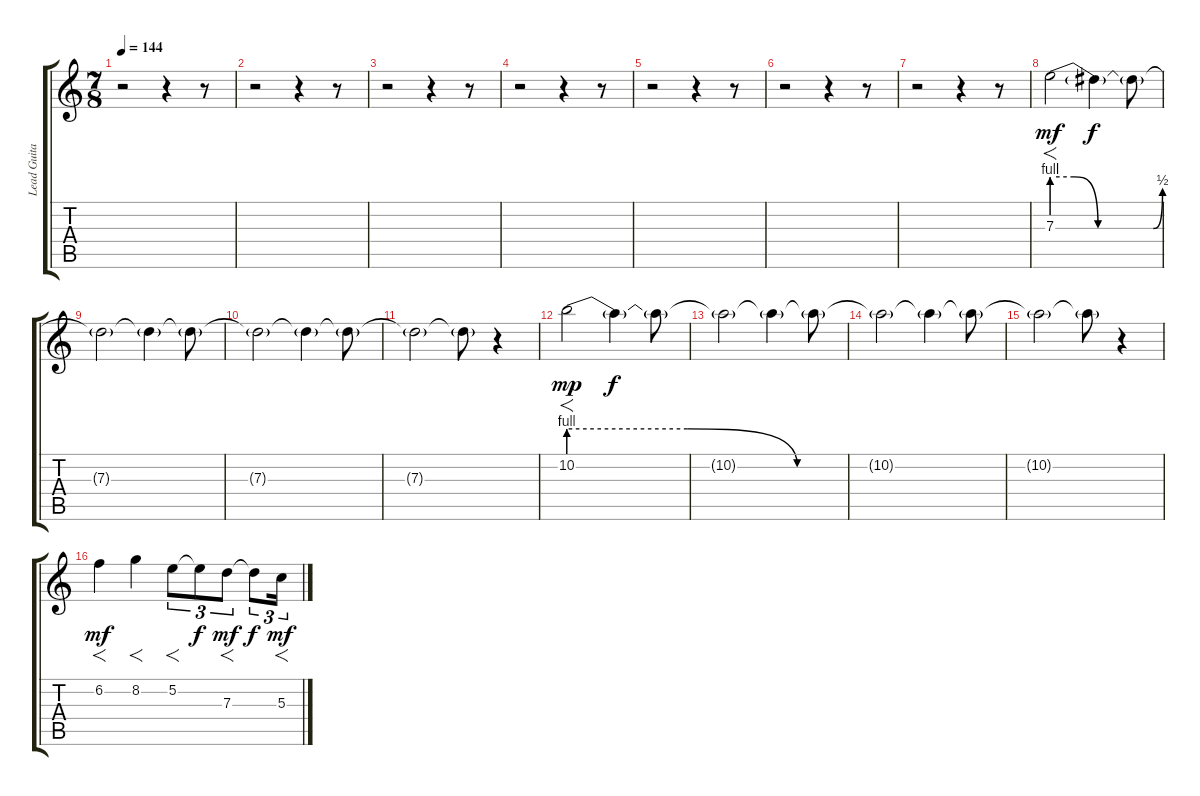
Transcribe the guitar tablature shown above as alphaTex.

\track ("Lead Guitar" "Lead Guita") {instrument distortionguitar}
\staff {score tabs}
\tuning (E4 B3 G3 D3 A2 E2) {hide}
\ts (7 8)
\tempo 144
\clef g2
\ks c
r.2{dy mf} r.4 r.8 |
r.2 r.4 r.8 |
r.2 r.4 r.8 |
r.2 r.4 r.8 |
r.2 r.4 r.8 |
r.2 r.4 r.8 |
r.2 r.4 r.8 |
7.3{be (custom 0 4 12 4 25 0 55 0 60 2)}.2{f volume 9 instrument overdrivenguitar} 7.3{t}.4{dy f} 7.3{t}.8 |
7.3{t}.2 7.3{t}.4 7.3{t}.8 |
7.3{t}.2 7.3{t}.4 7.3{t}.8 |
7.3{t}.2 7.3{t}.8 r.4 |
10.2{be (custom 0 4 13 4 25 0 40 0 60 0)}.2{f dy mp} 10.2{t}.4{dy f} 10.2{t}.8 |
10.2{t}.2 10.2{t}.4 10.2{t}.8 |
10.2{t}.2 10.2{t}.4 10.2{t}.8 |
10.2{t}.2 10.2{t}.8 r.4 |
6.2.4{f dy mf} 8.2.4{f} 5.2.8{f tu (3 2)} 5.2{t}.8{tu (3 2) dy f} 7.3.8{f tu (3 2) dy mf} 7.3{t}.8{tu (3 2) dy f} 5.3.16{f tu (3 2) dy mf}
